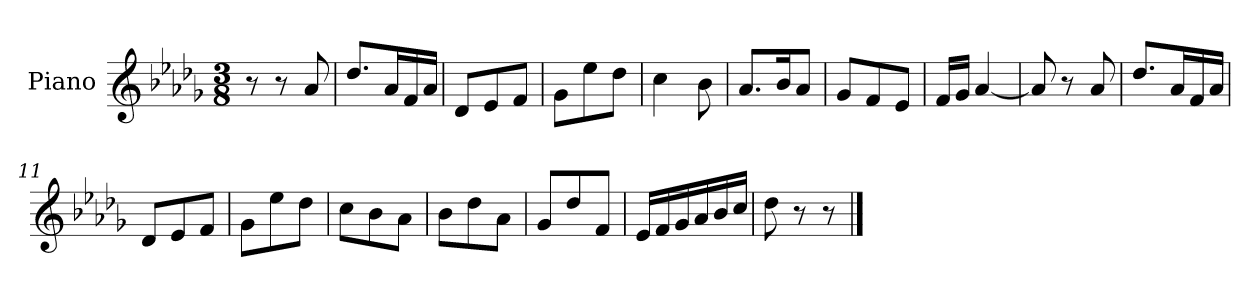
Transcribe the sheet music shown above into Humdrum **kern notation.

**kern
*part1
*staff1
*I"Piano
*I'Pno.
*clefG2
*k[b-e-a-d-g-]
*M3/8
*MM120
=1
8r
8r
8a-/
=2
8.dd-/L
16a-/L
16f/
16a-/JJ
=3
8d-/L
8e-/
8f/J
=4
8g-\L
8ee-\
8dd-\J
=5
4cc\
8b-\
=6
8.a-/L
16b-/K
8a-/J
=7
8g-/L
8f/
8e-/J
=8
16f/LL
16g-/JJ
[4a-/
=9
8a-/]
8r
8a-/
=10
8.dd-/L
16a-/L
16f/
16a-/JJ
=11
8d-/L
8e-/
8f/J
=12
8g-\L
8ee-\
8dd-\J
!!LO:LB:g=z
=13
8cc\L
8b-\
8a-\J
=14
8b-\L
8dd-\
8a-\J
=15
8g-/L
8dd-/
8f/J
=16
16e-/LL
16f/
16g-/
16a-/
16b-/
16cc/JJ
=17
8dd-\
8r
8r
==
*-
